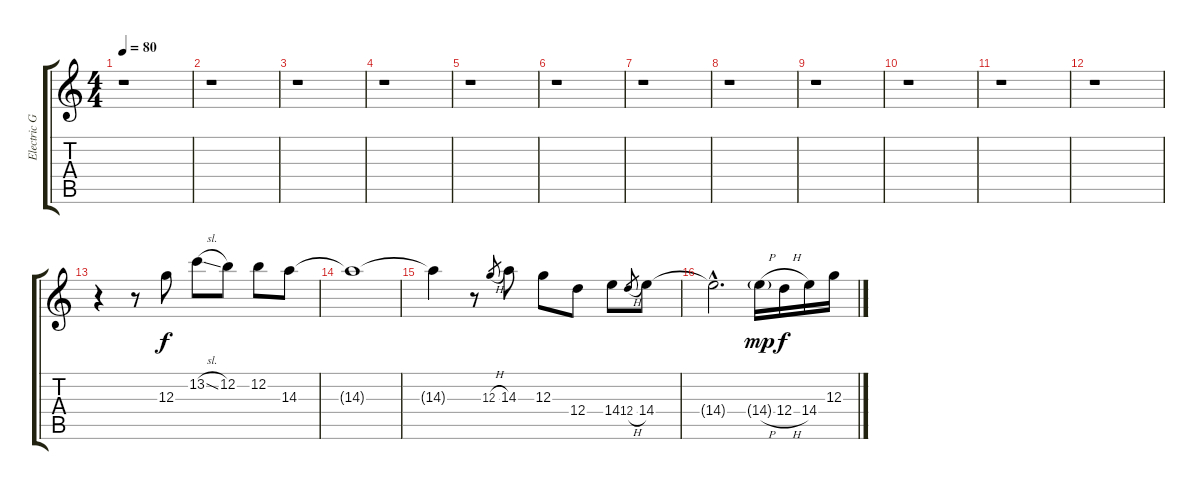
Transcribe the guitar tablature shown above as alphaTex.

\track ("Electric Guitar-Carlos" "Electric G") {instrument overdrivenguitar}
\staff {score tabs}
\tuning (E4 B3 G3 D3 A2 E2) {hide}
\ts (4 4)
\tempo 80
\clef g2
\ks c
r.1{dy f} |
r.1 |
r.1 |
r.1 |
r.1 |
r.1 |
r.1 |
r.1 |
r.1 |
r.1 |
r.1 |
r.1 |
r.4 r.8 12.3.8 13.2{sl}.8 12.2.8 12.2.8 14.3.8 |
14.3{t}.1 |
14.3{t}.4 r.8 12.3{h}.8{gr} 14.3.8 12.3.8 12.4.8 14.4.8 12.4{h}.8{gr} 14.4.8 |
14.4{hac t}.2{d} 14.4{h g}.16{dy mp} 12.4{h}.16{dy f} 14.4.16 12.3.16
